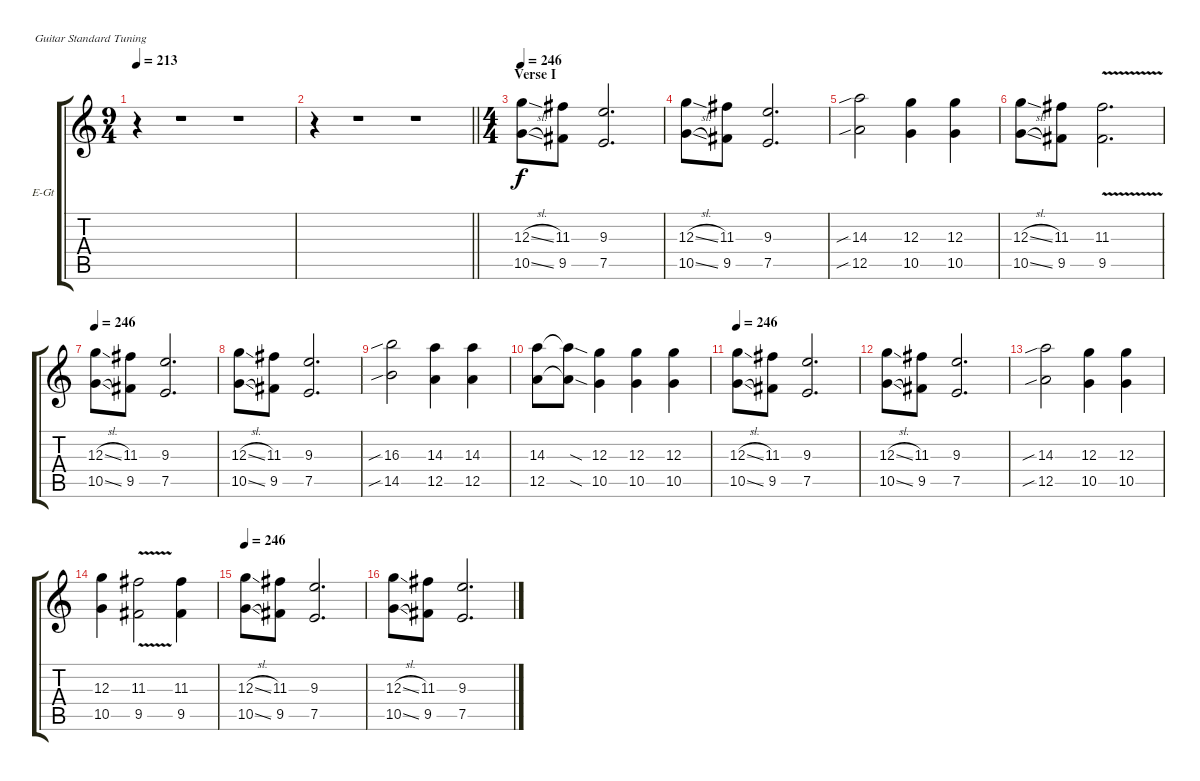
\bracketExtendMode groupsimilarinstruments
\firstSystemTrackNameOrientation horizontal
\otherSystemsTrackNameOrientation horizontal
\track ("Gtr. 2 - Jason" "E-Gt") {instrument distortionguitar}
\staff {score tabs}
\tuning (E4 B3 G3 D3 A2 E2)
\ts (9 4)
\tempo 213
\clef g2
\ks c
r.4{dy f} r.1 r.1 |
\barLineRight lightlight
r.4 r.1 r.1 |
\ts (4 4)
\beaming (8 2 2 2 2)
\section ("" "Verse I")
\tempo 246
(12.3{sl} 10.5{sl}).8 (11.3 9.5).8 (9.3 7.5).2{d} |
(12.3{sl} 10.5{sl}).8 (11.3 9.5).8 (9.3 7.5).2{d} |
(14.3{sib} 12.5{sib}).2 (12.3 10.5).4 (12.3 10.5).4 |
(12.3{sl} 10.5{sl}).8 (11.3 9.5).8 (11.3 9.5{v}).2{d} |
\tempo 246
(12.3{sl} 10.5{sl}).8 (11.3 9.5).8 (9.3 7.5).2{d} |
(12.3{sl} 10.5{sl}).8 (11.3 9.5).8 (9.3 7.5).2{d} |
(16.3{sib} 14.5{sib}).2 (14.3 12.5).4 (14.3 12.5).4 |
(14.3 12.5).8 (14.3{sod t} 12.5{sod t}).8 (12.3 10.5).4 (12.3 10.5).4 (12.3 10.5).4 |
\tempo 246
(12.3{sl} 10.5{sl}).8 (11.3 9.5).8 (9.3 7.5).2{d} |
(12.3{sl} 10.5{sl}).8 (11.3 9.5).8 (9.3 7.5).2{d} |
(14.3{sib} 12.5{sib}).2 (12.3 10.5).4 (12.3 10.5).4 |
(12.3 10.5).4 (11.3{v} 9.5{v}).2 (11.3 9.5).4 |
\tempo 246
(12.3{sl} 10.5{sl}).8 (11.3 9.5).8 (9.3 7.5).2{d} |
(12.3{sl} 10.5{sl}).8 (11.3 9.5).8 (9.3 7.5).2{d}
